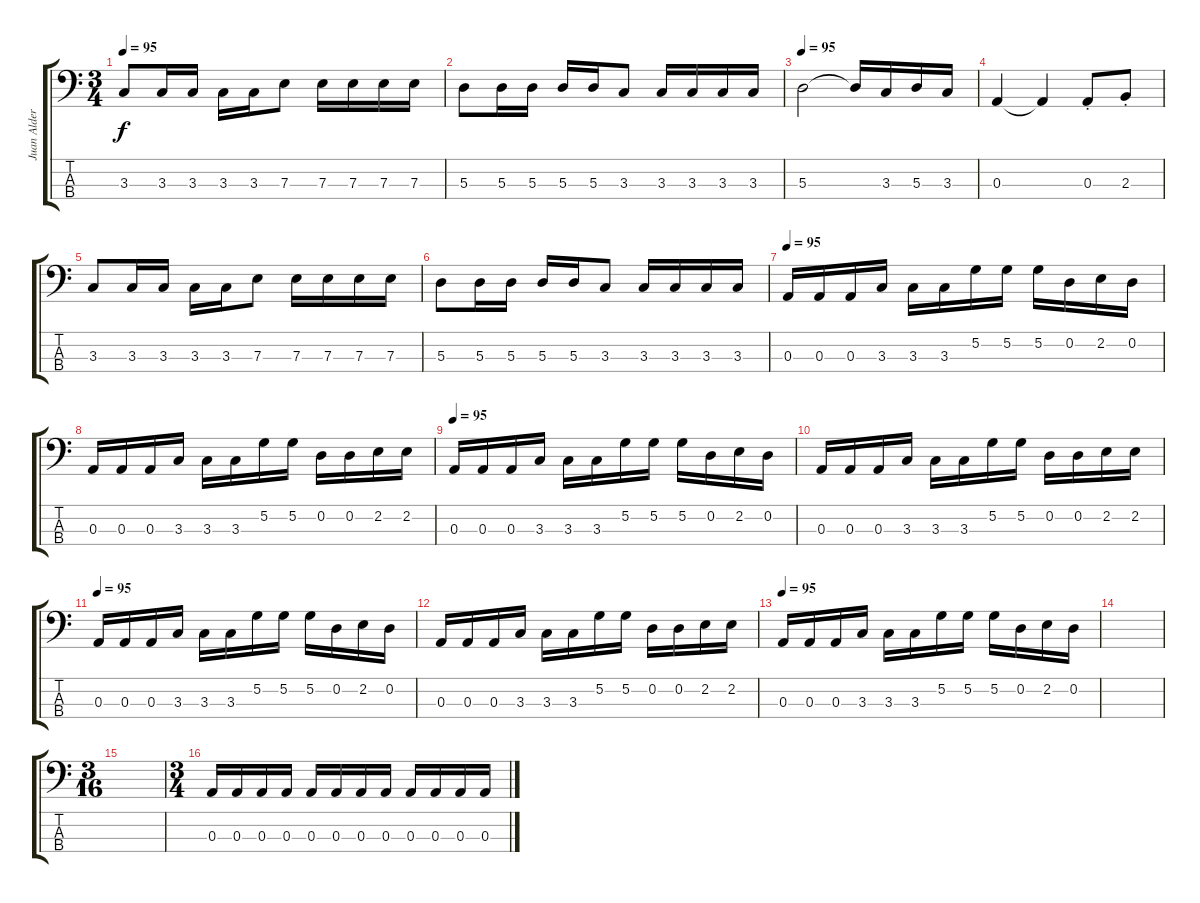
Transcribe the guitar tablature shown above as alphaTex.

\track ("Juan Alderete " "Juan Alder") {instrument electricbassfinger}
\staff {score tabs}
\tuning (G2 D2 A1 E1) {hide}
\ts (3 4)
\tempo 95
\clef f4
\ks c
3.3.8{dy f} 3.3.16 3.3.16 3.3.16 3.3.16 7.3.8 7.3.16 7.3.16 7.3.16 7.3.16 |
5.3.8 5.3.16 5.3.16 5.3.16 5.3.16 3.3.8 3.3.16 3.3.16 3.3.16 3.3.16 |
\tempo 95
5.3.2 5.3{t}.16 3.3.16 5.3.16 3.3.16 |
0.3.4 0.3{t}.4 0.3{st}.8 2.3{st}.8 |
3.3.8 3.3.16 3.3.16 3.3.16 3.3.16 7.3.8 7.3.16 7.3.16 7.3.16 7.3.16 |
5.3.8 5.3.16 5.3.16 5.3.16 5.3.16 3.3.8 3.3.16 3.3.16 3.3.16 3.3.16 |
\tempo 95
0.3.16 0.3.16 0.3.16 3.3.16 3.3.16 3.3.16 5.2.16 5.2.16 5.2.16 0.2.16 2.2.16 0.2.16 |
0.3.16 0.3.16 0.3.16 3.3.16 3.3.16 3.3.16 5.2.16 5.2.16 0.2.16 0.2.16 2.2.16 2.2.16 |
\tempo 95
0.3.16 0.3.16 0.3.16 3.3.16 3.3.16 3.3.16 5.2.16 5.2.16 5.2.16 0.2.16 2.2.16 0.2.16 |
0.3.16 0.3.16 0.3.16 3.3.16 3.3.16 3.3.16 5.2.16 5.2.16 0.2.16 0.2.16 2.2.16 2.2.16 |
\tempo 95
0.3.16 0.3.16 0.3.16 3.3.16 3.3.16 3.3.16 5.2.16 5.2.16 5.2.16 0.2.16 2.2.16 0.2.16 |
0.3.16 0.3.16 0.3.16 3.3.16 3.3.16 3.3.16 5.2.16 5.2.16 0.2.16 0.2.16 2.2.16 2.2.16 |
\tempo 95
0.3.16 0.3.16 0.3.16 3.3.16 3.3.16 3.3.16 5.2.16 5.2.16 5.2.16 0.2.16 2.2.16 0.2.16 |
|
\ts (3 16)
|
\ts (3 4)
0.3.16 0.3.16 0.3.16 0.3.16 0.3.16 0.3.16 0.3.16 0.3.16 0.3.16 0.3.16 0.3.16 0.3.16
